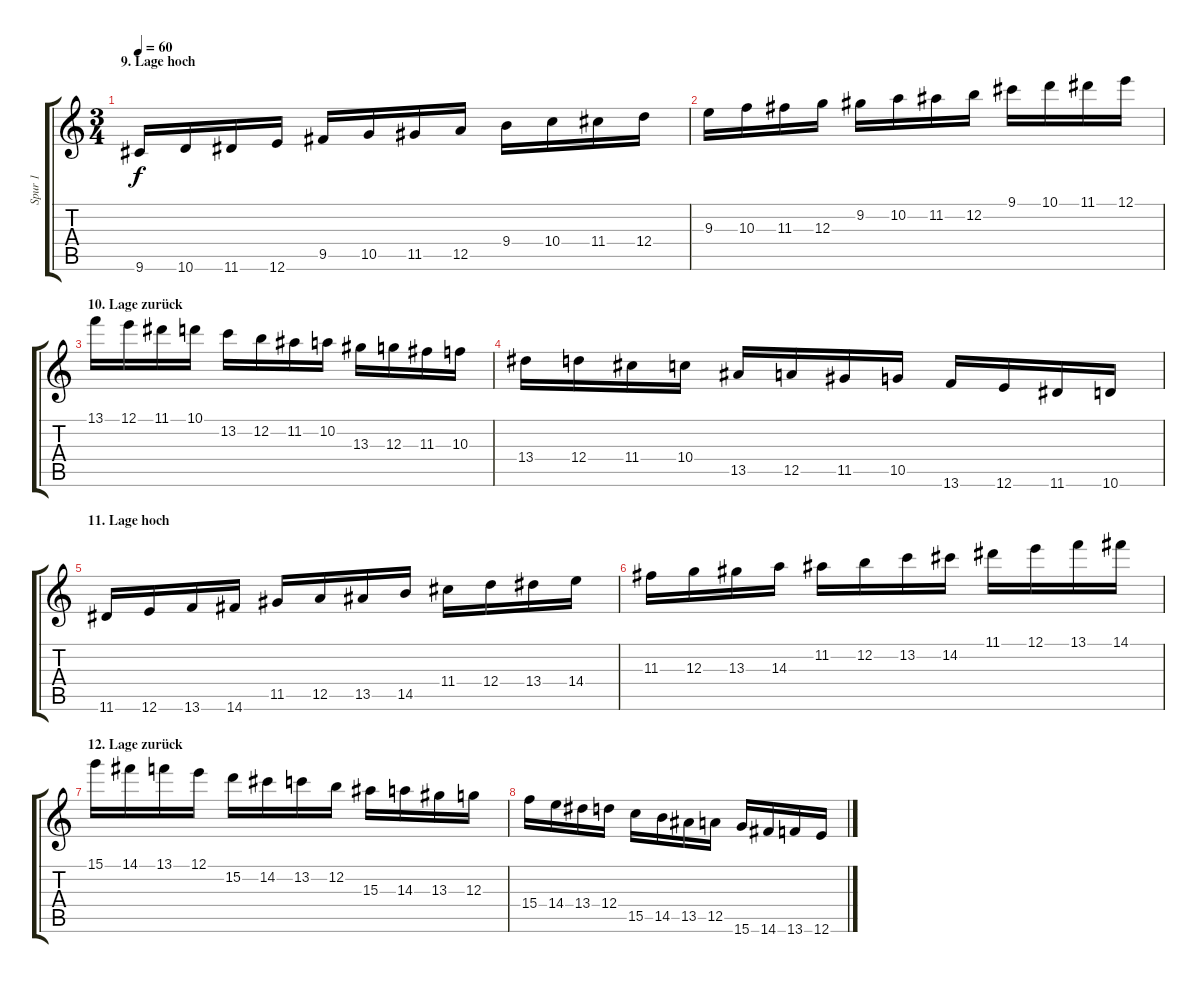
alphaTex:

\track ("Spur 1" "Spur 1") {instrument acousticguitarsteel}
\staff {score tabs}
\tuning (E4 B3 G3 D3 A2 E2) {hide}
\ts (3 4)
\section ("" "9. Lage hoch")
\tempo 60
\clef g2
\ks c
9.6.16{dy f} 10.6.16 11.6.16 12.6.16 9.5.16 10.5.16 11.5.16 12.5.16 9.4.16 10.4.16 11.4.16 12.4.16 |
9.3.16 10.3.16 11.3.16 12.3.16 9.2.16 10.2.16 11.2.16 12.2.16 9.1.16 10.1.16 11.1.16 12.1.16 |
\section ("" "10. Lage zurück")
13.1.16 12.1.16 11.1.16 10.1.16 13.2.16 12.2.16 11.2.16 10.2.16 13.3.16 12.3.16 11.3.16 10.3.16 |
13.4.16 12.4.16 11.4.16 10.4.16 13.5.16 12.5.16 11.5.16 10.5.16 13.6.16 12.6.16 11.6.16 10.6.16 |
\section ("" "11. Lage hoch")
11.6.16 12.6.16 13.6.16 14.6.16 11.5.16 12.5.16 13.5.16 14.5.16 11.4.16 12.4.16 13.4.16 14.4.16 |
11.3.16 12.3.16 13.3.16 14.3.16 11.2.16 12.2.16 13.2.16 14.2.16 11.1.16 12.1.16 13.1.16 14.1.16 |
\section ("" "12. Lage zurück")
15.1.16 14.1.16 13.1.16 12.1.16 15.2.16 14.2.16 13.2.16 12.2.16 15.3.16 14.3.16 13.3.16 12.3.16 |
15.4.16 14.4.16 13.4.16 12.4.16 15.5.16 14.5.16 13.5.16 12.5.16 15.6.16 14.6.16 13.6.16 12.6.16
